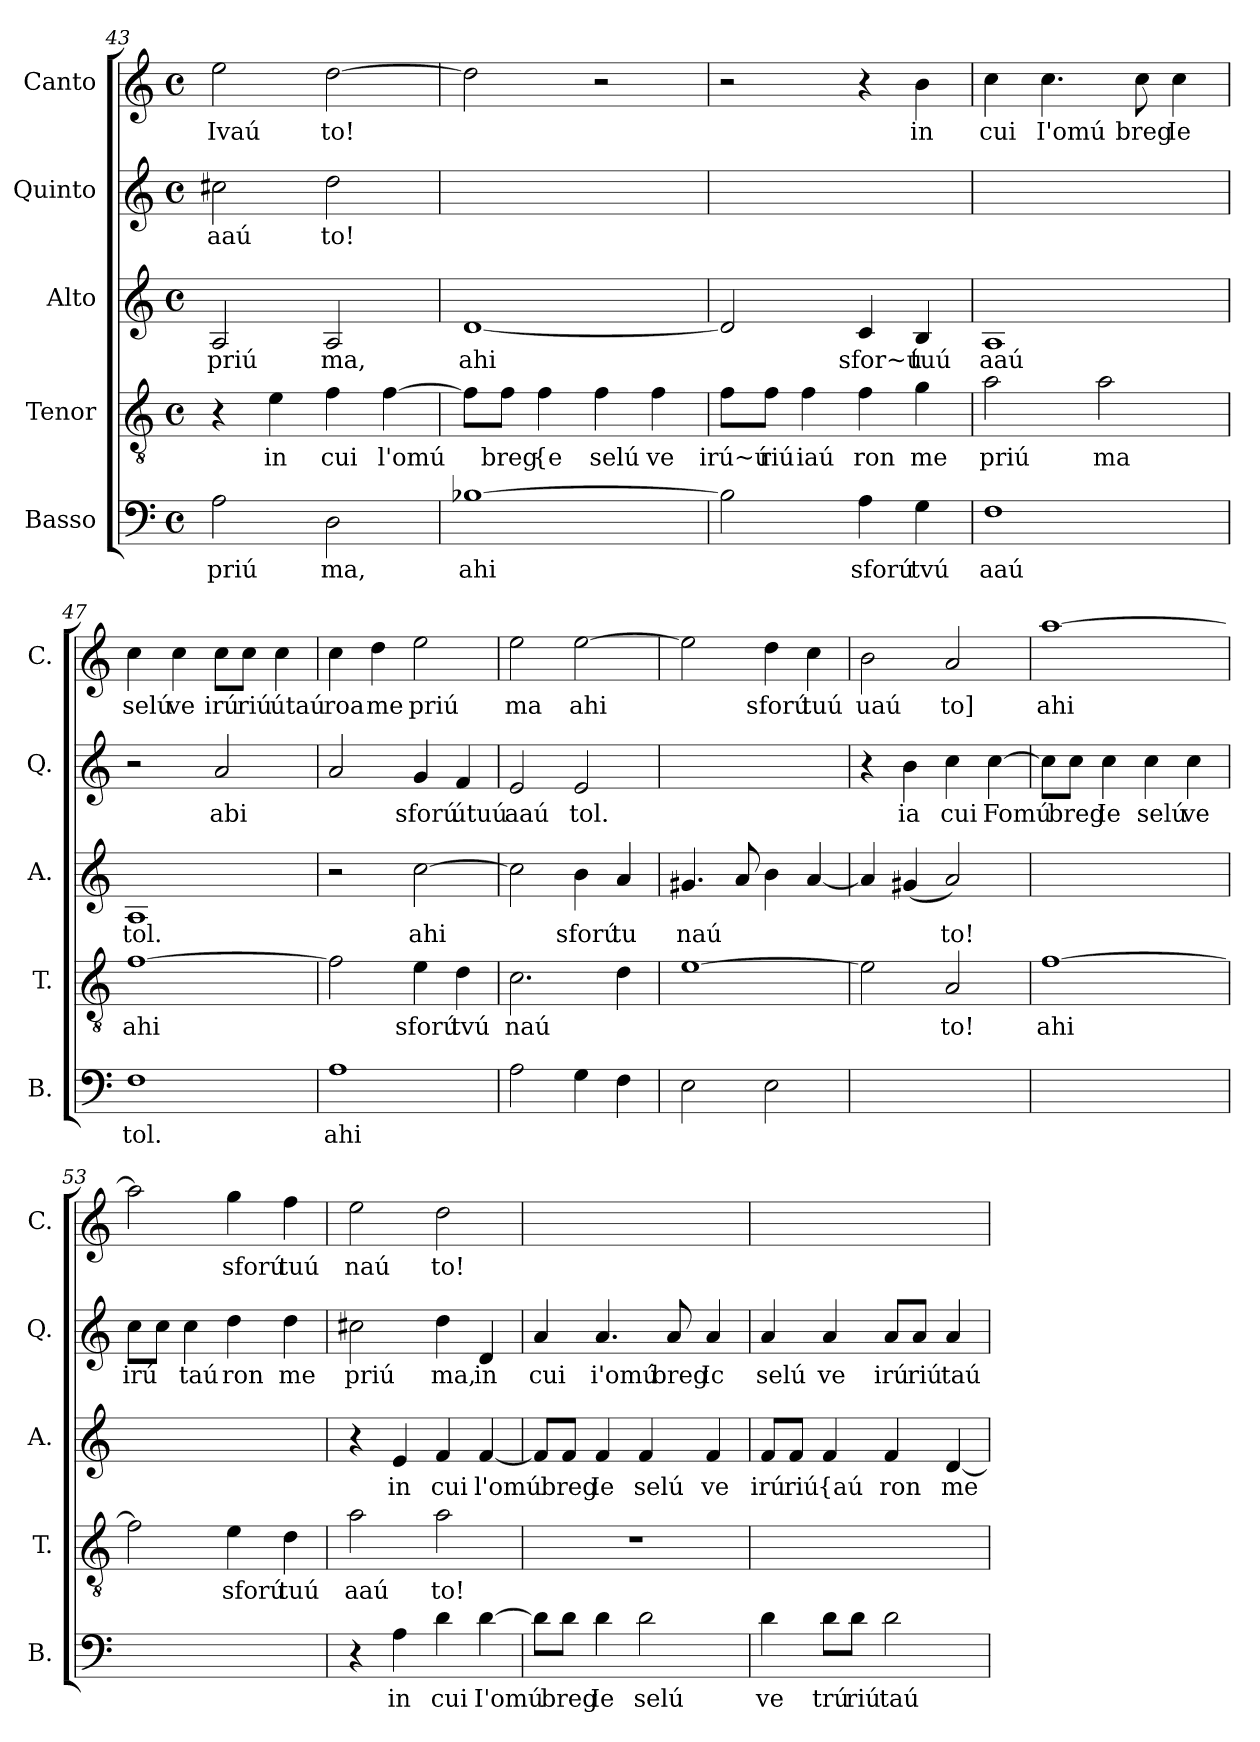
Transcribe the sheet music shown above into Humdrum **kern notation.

**kern	**text	**kern	**text	**kern	**text	**kern	**text	**kern	**text
*part5	*part5	*part4	*part4	*part3	*part3	*part2	*part2	*part1	*part1
*staff5	*staff5	*staff4	*staff4	*staff3	*staff3	*staff2	*staff2	*staff1	*staff1
*I"Basso	*	*I"Tenor	*	*I"Alto	*	*I"Quinto	*	*I"Canto	*
*I'B.	*	*I'T.	*	*I'A.	*	*I'Q.	*	*I'C.	*
*clefF4	*	*clefGv2	*	*clefG2	*	*clefG2	*	*clefG2	*
*k[]	*	*k[]	*	*k[]	*	*k[]	*	*k[]	*
*C:	*	*C:	*	*C:	*	*C:	*	*C:	*
*M4/4	*	*M4/4	*	*M4/4	*	*M4/4	*	*M4/4	*
*met(c)	*	*met(c)	*	*met(c)	*	*met(c)	*	*met(c)	*
=43	=43	=43	=43	=43	=43	=43	=43	=43	=43
!	!LO:LY:b	!	!	!	!LO:LY:b	!	!LO:LY:b	!	!LO:LY:b
2A\	priú	4r	.	2A/	priú	2cc#X\	aaú	2ee\	Ivaú
!	!	!	!LO:LY:b	!	!	!	!	!	!
.	.	4e\	in	.	.	.	.	.	.
!	!LO:LY:b	!	!LO:LY:b	!	!LO:LY:b	!	!LO:LY:b	!	!LO:LY:b
2D\	ma,	4f\	cui	2A/	ma,	2dd\	to!	[2dd\	to!
!	!	!	!LO:LY:b	!	!	!	!	!	!
.	.	[4f\	l'omú	.	.	.	.	.	.
!!LO:PB:g=z
=44	=44	=44	=44	=44	=44	=44	=44	=44	=44
!	!LO:LY:b	!	!	!	!LO:LY:b	!	!	!	!
[1B-X	ahi	8f\L]	.	[1d	ahi	1ryy	.	2dd\]	.
!	!	!	!LO:LY:b	!	!	!	!	!	!
.	.	8f\J	breg	.	.	.	.	.	.
!	!	!	!LO:LY:b	!	!	!	!	!	!
.	.	4f\	{e	.	.	.	.	.	.
!	!	!	!LO:LY:b	!	!	!	!	!	!
.	.	4f\	selú	.	.	.	.	2r	.
!	!	!	!LO:LY:b	!	!	!	!	!	!
.	.	4f\	ve	.	.	.	.	.	.
=45	=45	=45	=45	=45	=45	=45	=45	=45	=45
!	!	!	!LO:LY:b	!	!	!	!	!	!
2B-\]	.	8f\L	irú~ú	2d/]	.	1ryy	.	2r	.
!	!	!	!LO:LY:b	!	!	!	!	!	!
.	.	8f\J	riú	.	.	.	.	.	.
!	!	!	!LO:LY:b	!	!	!	!	!	!
.	.	4f\	iaú	.	.	.	.	.	.
!	!LO:LY:b	!	!LO:LY:b	!	!LO:LY:b	!	!	!	!
4A\	sforú	4f\	ron	4c/	sfor~ú	.	.	4r	.
!	!LO:LY:b	!	!LO:LY:b	!	!LO:LY:b	!	!	!	!LO:LY:b
4G\	tvú	4g\	me	4B/	tuú	.	.	4b\	in
=46	=46	=46	=46	=46	=46	=46	=46	=46	=46
!	!LO:LY:b	!	!LO:LY:b	!	!LO:LY:b	!	!	!	!LO:LY:b
1F	aaú	2a\	priú	1A	aaú	1ryy	.	4cc\	cui
!	!	!	!	!	!	!	!	!	!LO:LY:b
.	.	.	.	.	.	.	.	4.cc\	I'omú
!	!	!	!LO:LY:b	!	!	!	!	!	!
.	.	2a\	ma	.	.	.	.	.	.
!	!	!	!	!	!	!	!	!	!LO:LY:b
.	.	.	.	.	.	.	.	8cc\	breg
!	!	!	!	!	!	!	!	!	!LO:LY:b
.	.	.	.	.	.	.	.	4cc\	Ie
=47	=47	=47	=47	=47	=47	=47	=47	=47	=47
!	!LO:LY:b	!	!LO:LY:b	!	!LO:LY:b	!	!	!	!LO:LY:b
1F	tol.	[1f	ahi	1A	tol.	2r	.	4cc\	selú
!	!	!	!	!	!	!	!	!	!LO:LY:b
.	.	.	.	.	.	.	.	4cc\	ve
!	!	!	!	!	!	!	!LO:LY:b	!	!LO:LY:b
.	.	.	.	.	.	2a/	abi	8cc\L	irú
!	!	!	!	!	!	!	!	!	!LO:LY:b
.	.	.	.	.	.	.	.	8cc\J	riú
!	!	!	!	!	!	!	!	!	!LO:LY:b
.	.	.	.	.	.	.	.	4cc\	útaú
=48	=48	=48	=48	=48	=48	=48	=48	=48	=48
!	!LO:LY:b	!	!	!	!	!	!	!	!LO:LY:b
1A	ahi	2f\]	.	2r	.	2a/	.	4cc\	roa
!	!	!	!	!	!	!	!	!	!LO:LY:b
.	.	.	.	.	.	.	.	4dd\	me
!	!	!	!LO:LY:b	!	!LO:LY:b	!	!LO:LY:b	!	!LO:LY:b
.	.	4e\	sforú	[2cc\	ahi	4g/	sforú	2ee\	priú
!	!	!	!LO:LY:b	!	!	!	!LO:LY:b	!	!
.	.	4d\	tvú	.	.	4f/	útuú	.	.
!!LO:LB:g=z
=49	=49	=49	=49	=49	=49	=49	=49	=49	=49
!	!	!	!LO:LY:b	!	!	!	!LO:LY:b	!	!LO:LY:b
2A\	.	2.c\	naú	2cc\]	.	2e/	aaú	2ee\	ma
!	!	!	!	!	!LO:LY:b	!	!LO:LY:b	!	!LO:LY:b
4G\	.	.	.	4b\	sforú	2e/	tol.	[2ee\	ahi
!	!	!	!	!	!LO:LY:b	!	!	!	!
4F\	.	4d\	.	4a/	tu	.	.	.	.
=50	=50	=50	=50	=50	=50	=50	=50	=50	=50
!	!	!	!	!	!LO:LY:b	!	!	!	!
2E\	.	[1e	.	4.g#X/	naú	1ryy	.	2ee\]	.
.	.	.	.	8a/	.	.	.	.	.
!	!	!	!	!	!	!	!	!	!LO:LY:b
2E\	.	.	.	4b\	.	.	.	4dd\	sforú
!	!	!	!	!	!	!	!	!	!LO:LY:b
.	.	.	.	[4a/	.	.	.	4cc\	tuú
=51	=51	=51	=51	=51	=51	=51	=51	=51	=51
!	!	!	!	!	!	!	!	!	!LO:LY:b
1ryy	.	2e\]	.	4a/]	.	4r	.	2b\	uaú
!	!	!	!	!	!	!	!LO:LY:b	!	!
.	.	.	.	(<4g#X/	.	4b\	ia	.	.
!	!	!	!LO:LY:b	!	!LO:LY:b	!	!LO:LY:b	!	!LO:LY:b
.	.	2A/	to!	2a/)	to!	4cc\	cui	2a/	to]
!	!	!	!	!	!	!	!LO:LY:b	!	!
.	.	.	.	.	.	[4cc\	Fomú	.	.
=52	=52	=52	=52	=52	=52	=52	=52	=52	=52
!	!	!	!LO:LY:b	!	!	!	!	!	!LO:LY:b
1ryy	.	[1f	ahi	1ryy	.	8cc\L]	.	[1aa	ahi
!	!	!	!	!	!	!	!LO:LY:b	!	!
.	.	.	.	.	.	8cc\J	breg	.	.
!	!	!	!	!	!	!	!LO:LY:b	!	!
.	.	.	.	.	.	4cc\	Ie	.	.
!	!	!	!	!	!	!	!LO:LY:b	!	!
.	.	.	.	.	.	4cc\	selú	.	.
!	!	!	!	!	!	!	!LO:LY:b	!	!
.	.	.	.	.	.	4cc\	ve	.	.
=53	=53	=53	=53	=53	=53	=53	=53	=53	=53
!	!	!	!	!	!	!	!LO:LY:b	!	!
1ryy	.	2f\]	.	1ryy	.	8cc\L	irú	2aa\]	.
.	.	.	.	.	.	8cc\J	.	.	.
!	!	!	!	!	!	!	!LO:LY:b	!	!
.	.	.	.	.	.	4cc\	taú	.	.
!	!	!	!LO:LY:b	!	!	!	!LO:LY:b	!	!LO:LY:b
.	.	4e\	sforú	.	.	4dd\	ron	4gg\	sforú
!	!	!	!LO:LY:b	!	!	!	!LO:LY:b	!	!LO:LY:b
.	.	4d\	tuú	.	.	4dd\	me	4ff\	tuú
!!LO:PB:g=z
=54	=54	=54	=54	=54	=54	=54	=54	=54	=54
!	!	!	!LO:LY:b	!	!	!	!LO:LY:b	!	!LO:LY:b
4r	.	2a\	aaú	4r	.	2cc#X\	priú	2ee\	naú
!	!LO:LY:b	!	!	!	!LO:LY:b	!	!	!	!
4A\	in	.	.	4e/	in	.	.	.	.
!	!LO:LY:b	!	!LO:LY:b	!	!LO:LY:b	!	!LO:LY:b	!	!LO:LY:b
4d\	cui	2a\	to!	4f/	cui	4dd\	ma,	2dd\	to!
!	!LO:LY:b	!	!	!	!LO:LY:b	!	!LO:LY:b	!	!
[4d\	I'omú	.	.	[4f/	l'omú	4d/	in	.	.
=55	=55	=55	=55	=55	=55	=55	=55	=55	=55
!	!	!	!	!	!	!	!LO:LY:b	!	!
8d\L]	.	1r	.	8f/L]	.	4a/	cui	1ryy	.
!	!LO:LY:b	!	!	!	!LO:LY:b	!	!	!	!
8d\J	breg	.	.	8f/J	breg	.	.	.	.
!	!LO:LY:b	!	!	!	!LO:LY:b	!	!LO:LY:b	!	!
4d\	Ie	.	.	4f/	Ie	4.a/	i'omú	.	.
!	!LO:LY:b	!	!	!	!LO:LY:b	!	!	!	!
2d\	selú	.	.	4f/	selú	.	.	.	.
!	!	!	!	!	!	!	!LO:LY:b	!	!
.	.	.	.	.	.	8a/	breg	.	.
!	!	!	!	!	!LO:LY:b	!	!LO:LY:b	!	!
.	.	.	.	4f/	ve	4a/	Ic	.	.
=56	=56	=56	=56	=56	=56	=56	=56	=56	=56
!	!LO:LY:b	!	!	!	!LO:LY:b	!	!LO:LY:b	!	!
4d\	ve	1ryy	.	8f/L	irú	4a/	selú	1ryy	.
!	!	!	!	!	!LO:LY:b	!	!	!	!
.	.	.	.	8f/J	riú	.	.	.	.
!	!LO:LY:b	!	!	!	!LO:LY:b	!	!LO:LY:b	!	!
8d\L	trú	.	.	4f/	{aú	4a/	ve	.	.
!	!LO:LY:b	!	!	!	!	!	!	!	!
8d\J	riú	.	.	.	.	.	.	.	.
!	!LO:LY:b	!	!	!	!LO:LY:b	!	!LO:LY:b	!	!
2d\	taú	.	.	4f/	ron	8a/L	irú	.	.
!	!	!	!	!	!	!	!LO:LY:b	!	!
.	.	.	.	.	.	8a/J	riú	.	.
!	!	!	!	!	!LO:LY:b	!	!LO:LY:b	!	!
.	.	.	.	[4d/	me	4a/	taú	.	.
=	=	=	=	=	=	=	=	=	=
*-	*-	*-	*-	*-	*-	*-	*-	*-	*-
